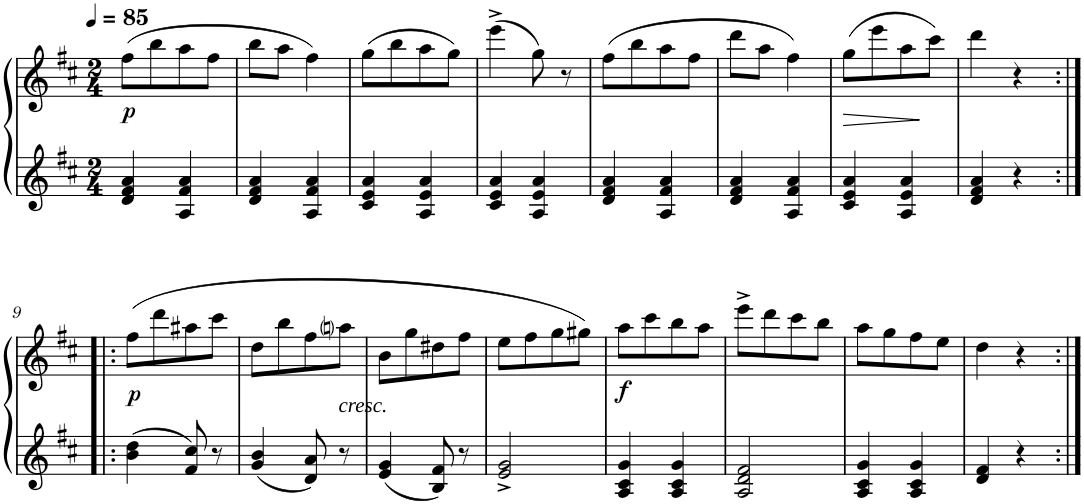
**kern	**kern	**dynam
*part1	*part1	*part1
*staff2	*staff1	*staff1/2
*I"Midi_1	*	*
*clefG2	*clefG2	*
*k[f#c#]	*k[f#c#]	*
*M2/4	*M2/4	*
*MM85	*MM85	*
=1	=1	=1
!	!	!LO:DY:b
4d/ 4f#/ 4a/	(>8ff#\L	p
.	8bb\	.
4A/ 4f#/ 4a/	8aa\	.
.	8ff#\J	.
=2	=2	=2
4d/ 4f#/ 4a/	8bb\L	.
.	8aa\J	.
4A/ 4f#/ 4a/	4ff#\)	.
=3	=3	=3
4c#/ 4e/ 4a/	(>8gg\L	.
.	8bb\	.
4A/ 4e/ 4a/	8aa\	.
.	8gg\J)	.
=4	=4	=4
4c#/ 4e/ 4a/	(4eee^\	.
4A/ 4e/ 4a/	8gg\)	.
.	8r	.
=5	=5	=5
4d/ 4f#/ 4a/	(>8ff#\L	.
.	8bb\	.
4A/ 4f#/ 4a/	8aa\	.
.	8ff#\J	.
=6	=6	=6
4d/ 4f#/ 4a/	8ddd\L	.
.	8aa\J	.
4A/ 4f#/ 4a/	4ff#\)	.
=7	=7	=7
!	!	!LO:HP:b
4c#/ 4e/ 4a/	(>8gg\L	>
.	8eee\	.
4A/ 4e/ 4a/	8aa\	.
.	8ccc#\J)	]
=8	=8	=8
4d/ 4f#/ 4a/	4ddd\	.
4r	4r	.
!!LO:LB:g=z
=9:|!|:	=9:|!|:	=9:|!|:
!	!	!LO:DY:b
4b\ 4dd\	(>8ff#\L	p
.	8ddd\	.
8f#/ 8cc#/	8aa#X\	.
8r	8ccc#\J	.
=10	=10	=10
4g/ 4b/	8dd\L	.
.	8bb\	.
8d/ 8a/	8ff#\	.
!	!LO:TX:b:i:t=cresc.	!
8r	8aani\J	.
=11	=11	=11
4e/ 4g/	8b\L	.
.	8gg\	.
8B/ 8f#/	8dd#X\	.
8r	8ff#\J	.
=12	=12	=12
2e/^ 2g/^	8ee\L	.
.	8ff#\	.
.	8gg\	.
.	8gg#X\J)	.
=13	=13	=13
!	!	!LO:DY:b
4A/ 4c#/ 4g/	8aa\L	f
.	8ccc#\	.
4A/ 4c#/ 4g/	8bb\	.
.	8aa\J	.
=14	=14	=14
2A/ 2d/ 2f#/	8eee^\L	.
.	8ddd\	.
.	8ccc#\	.
.	8bb\J	.
=15	=15	=15
4A/ 4c#/ 4g/	8aa\L	.
.	8gg\	.
4A/ 4c#/ 4g/	8ff#\	.
.	8ee\J	.
=16	=16	=16
4d/ 4f#/	4dd\	.
4r	4r	.
=:|!	=:|!	=:|!
*-	*-	*-
